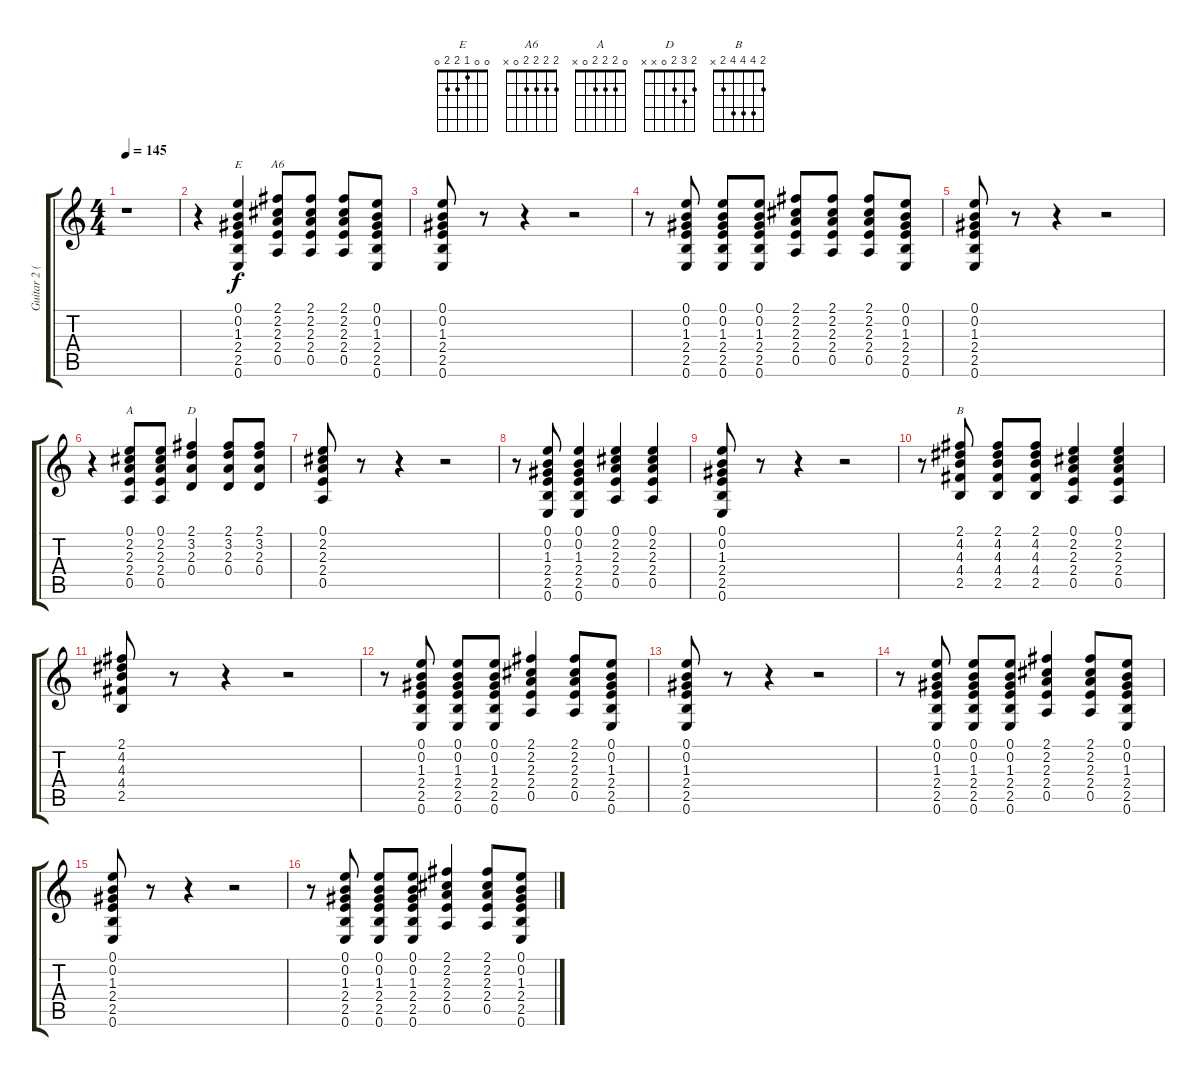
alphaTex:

\track ("Guitar 2 (Rythm)" "Guitar 2 (") {instrument electricguitarclean}
\staff {score tabs}
\tuning (E4 B3 G3 D3 A2 E2) {hide}
\chord ("E" 0 0 1 2 2 0)
\chord ("A6" 2 2 2 2 0 x)
\chord ("A" 0 2 2 2 0 x)
\chord ("D" 2 3 2 0 x x)
\chord ("B" 2 4 4 4 2 x)
\ts (4 4)
\tempo 145
\clef g2
\ks c
r.1{dy f instrument electricguitarclean} |
r.4 (0.1 0.2 1.3 2.4 2.5 0.6).4{ch "E"} (2.1 2.2 2.3 2.4 0.5).8{ch "A6"} (2.1 2.2 2.3 2.4 0.5).8 (2.1 2.2 2.3 2.4 0.5).8 (0.1 0.2 1.3 2.4 2.5 0.6).8 |
(0.1 0.2 1.3 2.4 2.5 0.6).8 r.8 r.4 r.2 |
r.8 (0.1 0.2 1.3 2.4 2.5 0.6).8 (0.1 0.2 1.3 2.4 2.5 0.6).8 (0.1 0.2 1.3 2.4 2.5 0.6).8 (2.1 2.2 2.3 2.4 0.5).8 (2.1 2.2 2.3 2.4 0.5).8 (2.1 2.2 2.3 2.4 0.5).8 (0.1 0.2 1.3 2.4 2.5 0.6).8 |
(0.1 0.2 1.3 2.4 2.5 0.6).8 r.8 r.4 r.2 |
r.4 (0.1 2.2 2.3 2.4 0.5).8{ch "A"} (0.1 2.2 2.3 2.4 0.5).8 (2.1 3.2 2.3 0.4).4{ch "D"} (2.1 3.2 2.3 0.4).8 (2.1 3.2 2.3 0.4).8 |
(0.1 2.2 2.3 2.4 0.5).8 r.8 r.4 r.2 |
r.8 (0.1 0.2 1.3 2.4 2.5 0.6).8 (0.1 0.2 1.3 2.4 2.5 0.6).4 (0.1 2.2 2.3 2.4 0.5).4 (0.1 2.2 2.3 2.4 0.5).4 |
(0.1 0.2 1.3 2.4 2.5 0.6).8 r.8 r.4 r.2 |
r.8 (2.1 4.2 4.3 4.4 2.5).8{ch "B"} (2.1 4.2 4.3 4.4 2.5).8 (2.1 4.2 4.3 4.4 2.5).8 (0.1 2.2 2.3 2.4 0.5).4 (0.1 2.2 2.3 2.4 0.5).4 |
(2.1 4.2 4.3 4.4 2.5).8 r.8 r.4 r.2 |
r.8 (0.1 0.2 1.3 2.4 2.5 0.6).8 (0.1 0.2 1.3 2.4 2.5 0.6).8 (0.1 0.2 1.3 2.4 2.5 0.6).8 (2.1 2.2 2.3 2.4 0.5).4 (2.1 2.2 2.3 2.4 0.5).8 (0.1 0.2 1.3 2.4 2.5 0.6).8 |
(0.1 0.2 1.3 2.4 2.5 0.6).8 r.8 r.4 r.2 |
r.8 (0.1 0.2 1.3 2.4 2.5 0.6).8 (0.1 0.2 1.3 2.4 2.5 0.6).8 (0.1 0.2 1.3 2.4 2.5 0.6).8 (2.1 2.2 2.3 2.4 0.5).4 (2.1 2.2 2.3 2.4 0.5).8 (0.1 0.2 1.3 2.4 2.5 0.6).8 |
(0.1 0.2 1.3 2.4 2.5 0.6).8 r.8 r.4 r.2 |
r.8 (0.1 0.2 1.3 2.4 2.5 0.6).8 (0.1 0.2 1.3 2.4 2.5 0.6).8 (0.1 0.2 1.3 2.4 2.5 0.6).8 (2.1 2.2 2.3 2.4 0.5).4 (2.1 2.2 2.3 2.4 0.5).8 (0.1 0.2 1.3 2.4 2.5 0.6).8
